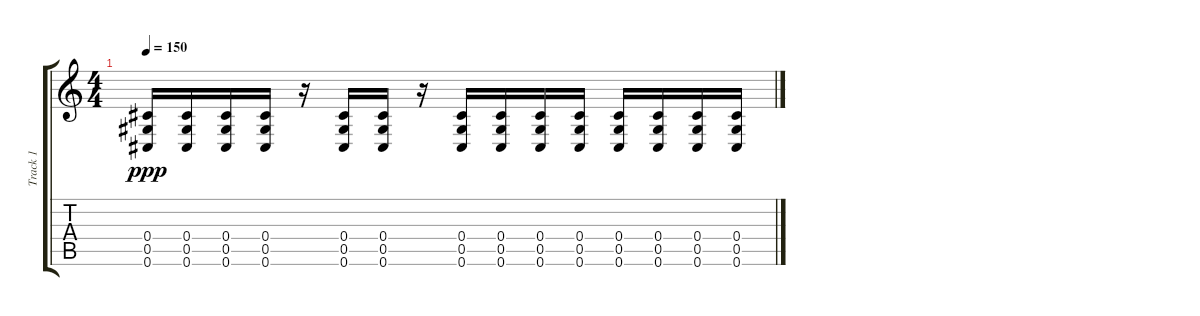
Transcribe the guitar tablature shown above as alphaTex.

\track ("Track 1" "Track 1") {instrument distortionguitar}
\staff {score tabs}
\tuning (Eb4 Bb3 Gb3 Db3 Ab2 Db2) {hide}
\ts (4 4)
\tempo 150
\clef g2
\ks c
(0.4 0.5 0.6).16{dy ppp} (0.4 0.5 0.6).16 (0.4 0.5 0.6).16 (0.4 0.5 0.6).16 r.16 (0.4 0.5 0.6).16 (0.4 0.5 0.6).16 r.16 (0.4 0.5 0.6).16 (0.4 0.5 0.6).16 (0.4 0.5 0.6).16 (0.4 0.5 0.6).16 (0.4 0.5 0.6).16 (0.4 0.5 0.6).16 (0.4 0.5 0.6).16 (0.4 0.5 0.6).16
